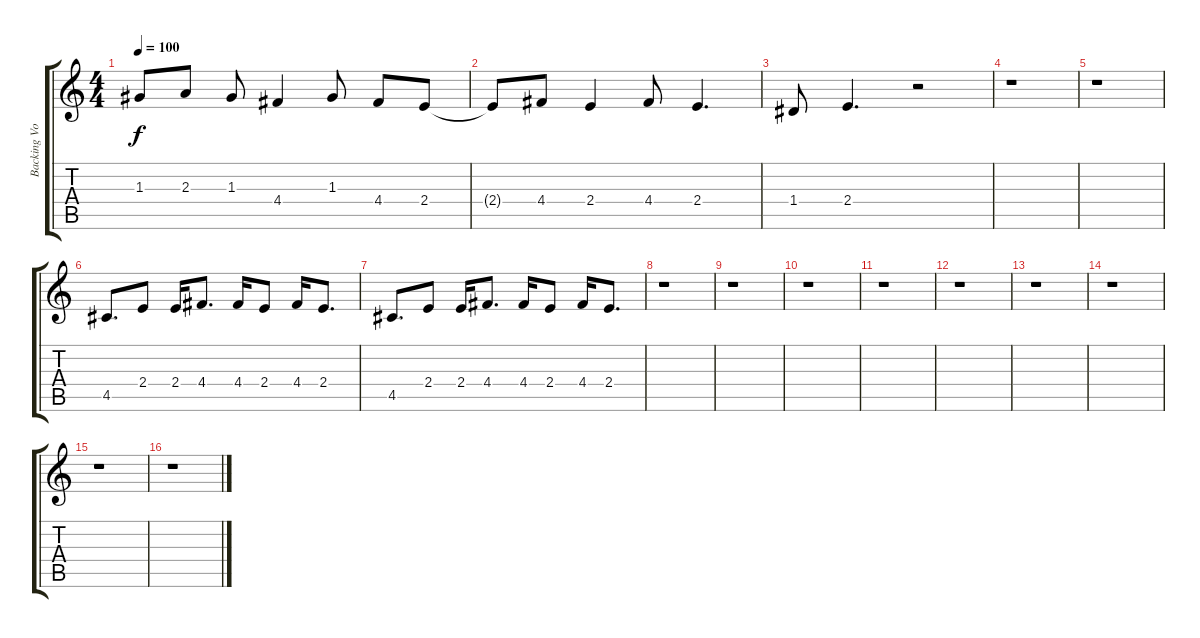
\track ("Backing Vox" "Backing Vo") {instrument acousticguitarsteel}
\staff {score tabs}
\tuning (E4 B3 G3 D3 A2 E2) {hide}
\ts (4 4)
\tempo 100
\clef g2
\ks c
1.3.8{dy f} 2.3.8 1.3.8 4.4.4 1.3.8 4.4.8 2.4.8 |
2.4{t}.8 4.4.8 2.4.4 4.4.8 2.4.4{d} |
1.4.8 2.4.4{d} r.2 |
r.1 |
r.1 |
4.5.8{d volume 9} 2.4.8 2.4.16 4.4.8{d} 4.4.16 2.4.8 4.4.16 2.4.8{d} |
4.5.8{d} 2.4.8 2.4.16 4.4.8{d} 4.4.16 2.4.8 4.4.16 2.4.8{d} |
r.1 |
r.1 |
r.1 |
r.1 |
r.1 |
r.1 |
r.1 |
r.1 |
r.1
